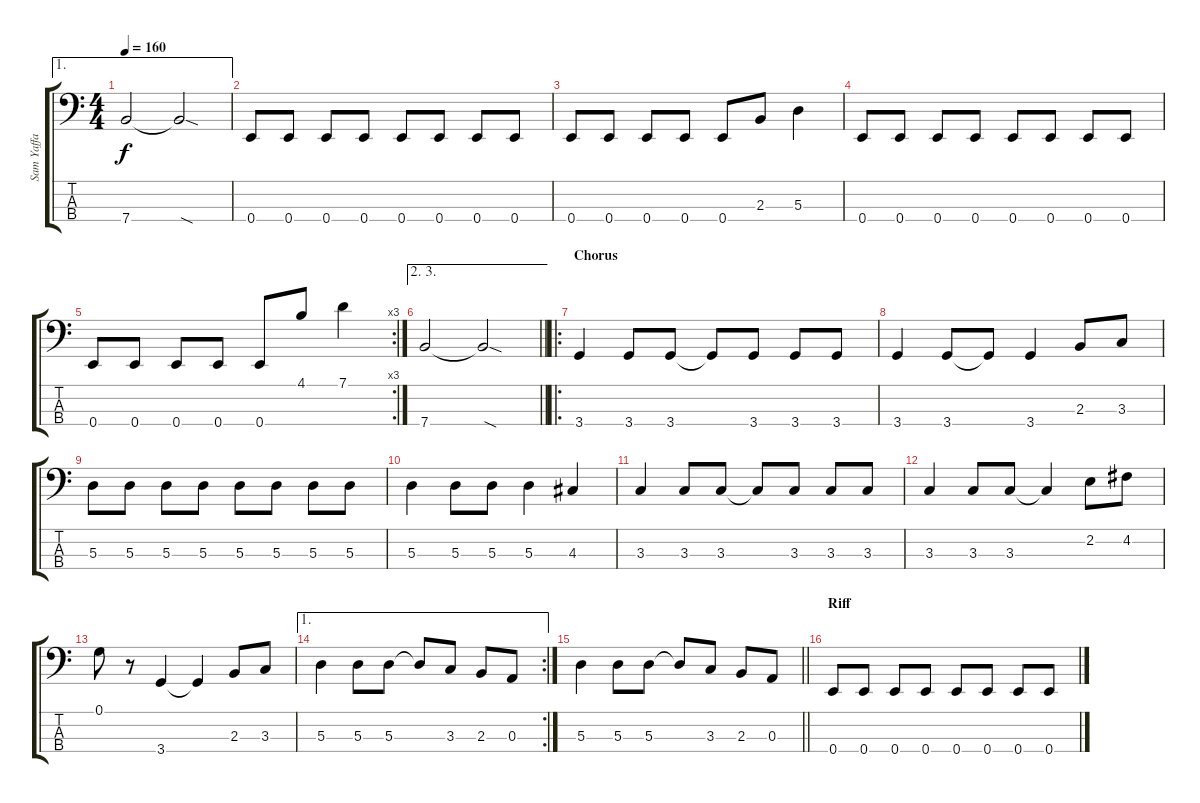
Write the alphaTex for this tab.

\track ("Sam Yaffa" "Sam Yaffa") {instrument electricbasspick}
\staff {score tabs}
\tuning (G2 D2 A1 E1) {hide}
\ae 1
\ts (4 4)
\tempo 160
\clef f4
\ks c
7.4.2{dy f} 7.4{sod t}.2 |
0.4.8 0.4.8 0.4.8 0.4.8 0.4.8 0.4.8 0.4.8 0.4.8 |
0.4.8 0.4.8 0.4.8 0.4.8 0.4.8 2.3.8 5.3.4 |
0.4.8 0.4.8 0.4.8 0.4.8 0.4.8 0.4.8 0.4.8 0.4.8 |
\rc 3
0.4.8 0.4.8 0.4.8 0.4.8 0.4.8 4.1.8 7.1.4 |
\ae (2 3)
\barLineRight lightlight
7.4.2 7.4{sod t}.2 |
\ro
\section ("" "Chorus")
3.4.4 3.4.8 3.4.8 3.4{t}.8 3.4.8 3.4.8 3.4.8 |
3.4.4 3.4.8 3.4{t}.8 3.4.4 2.3.8 3.3.8 |
5.3.8 5.3.8 5.3.8 5.3.8 5.3.8 5.3.8 5.3.8 5.3.8 |
5.3.4 5.3.8 5.3.8 5.3.4 4.3.4 |
3.3.4 3.3.8 3.3.8 3.3{t}.8 3.3.8 3.3.8 3.3.8 |
3.3.4 3.3.8 3.3.8 3.3{t}.4 2.2.8 4.2.8 |
0.1.8 r.8 3.4.4 3.4{t}.4 2.3.8 3.3.8 |
\ae 1
\rc 2
5.3.4 5.3.8 5.3.8 5.3{t}.8 3.3.8 2.3.8 0.3.8 |
\barLineRight lightlight
5.3.4 5.3.8 5.3.8 5.3{t}.8 3.3.8 2.3.8 0.3.8 |
\section ("" "Riff")
0.4.8 0.4.8 0.4.8 0.4.8 0.4.8 0.4.8 0.4.8 0.4.8
